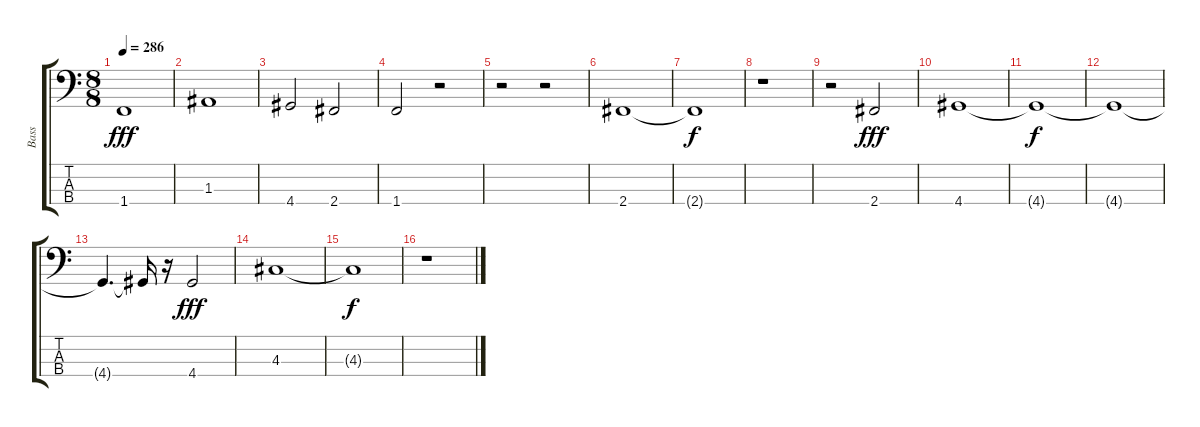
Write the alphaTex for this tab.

\track ("Bass" "Bass") {instrument electricbassfinger}
\staff {score tabs}
\tuning (G2 D2 A1 E1) {hide}
\ts (8 8)
\tempo 286
\clef f4
\ks c
1.4.1{dy fff} |
1.3.1 |
4.4.2 2.4.2 |
1.4.2 r.2 |
r.2 r.2 |
2.4.1 |
2.4{t}.1{dy f} |
r.1 |
r.2 2.4.2{dy fff} |
4.4.1 |
4.4{t}.1{dy f} |
4.4{t}.1 |
4.4{t}.4{d} 4.4{t}.16 r.16 4.4.2{dy fff} |
4.3.1 |
4.3{t}.1{dy f} |
r.1
